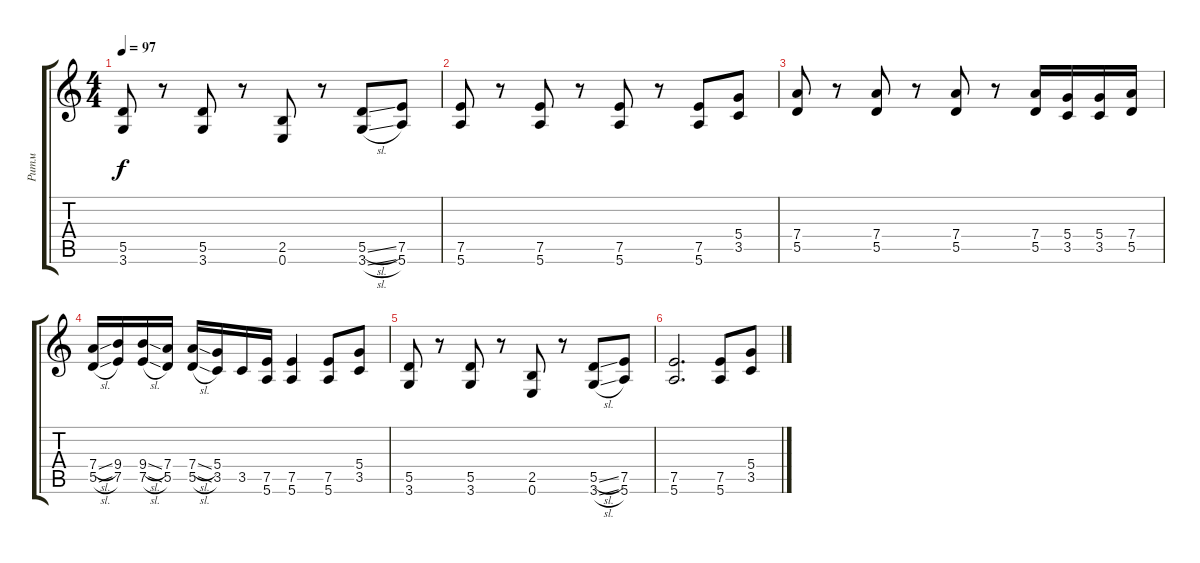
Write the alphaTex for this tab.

\track ("Ритм" "Ритм") {instrument distortionguitar}
\staff {score tabs}
\tuning (E4 B3 G3 D3 A2 E2) {hide}
\ts (4 4)
\tempo 97
\clef g2
\ks c
(5.5 3.6).8{dy f} r.8 (5.5 3.6).8 r.8 (2.5 0.6).8 r.8 (5.5{sl} 3.6{sl}).8 (7.5 5.6).8 |
(7.5 5.6).8 r.8 (7.5 5.6).8 r.8 (7.5 5.6).8 r.8 (7.5 5.6).8 (5.4 3.5).8 |
(7.4 5.5).8 r.8 (7.4 5.5).8 r.8 (7.4 5.5).8 r.8 (7.4 5.5).16 (5.4 3.5).16 (5.4 3.5).16 (7.4 5.5).16 |
(7.4{sl} 5.5{sl}).16 (9.4 7.5).16 (9.4{sl} 7.5{sl}).16 (7.4 5.5).16 (7.4{sl} 5.5{sl}).16 (5.4 3.5).16 3.5.16 (7.5 5.6).16 (7.5 5.6).4 (7.5 5.6).8 (5.4 3.5).8 |
(5.5 3.6).8 r.8 (5.5 3.6).8 r.8 (2.5 0.6).8 r.8 (5.5{sl} 3.6{sl}).8 (7.5 5.6).8 |
(7.5 5.6).2{d} (7.5 5.6).8 (5.4 3.5).8
